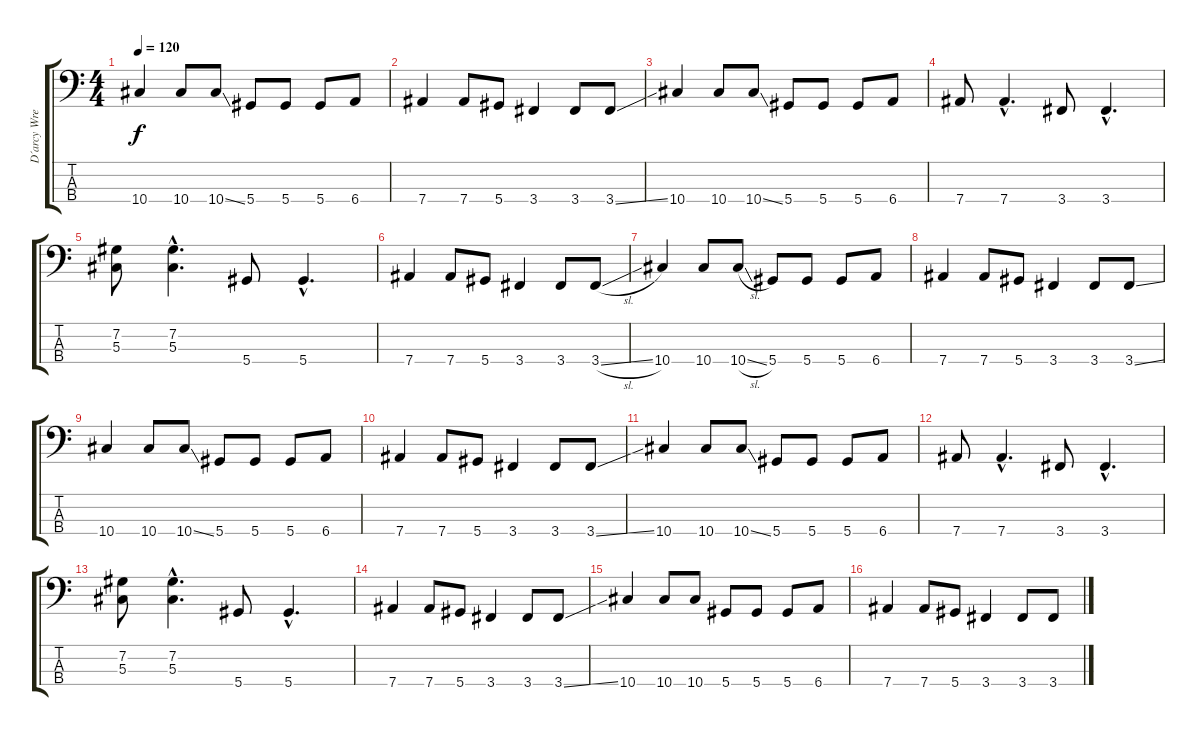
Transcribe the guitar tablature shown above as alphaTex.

\track ("D´arcy Wretzky" "D´arcy Wre") {instrument electricbasspick}
\staff {score tabs}
\tuning (Gb2 Db2 Ab1 Eb1) {hide}
\ts (4 4)
\tempo 120
\clef f4
\ks c
10.4.4{dy f} 10.4.8 10.4{ss}.8 5.4.8 5.4.8 5.4.8 6.4.8 |
7.4.4 7.4.8 5.4.8 3.4.4 3.4.8 3.4{ss}.8 |
10.4.4 10.4.8 10.4{ss}.8 5.4.8 5.4.8 5.4.8 6.4.8 |
7.4.8 7.4{hac}.4{d} 3.4.8 3.4{hac}.4{d} |
(7.2 5.3).8 (7.2{hac} 5.3{hac}).4{d} 5.4.8 5.4{hac}.4{d} |
7.4.4 7.4.8 5.4.8 3.4.4 3.4.8 3.4{sl}.8 |
10.4.4 10.4.8 10.4{sl}.8 5.4.8 5.4.8 5.4.8 6.4.8 |
7.4.4 7.4.8 5.4.8 3.4.4 3.4.8 3.4{ss}.8 |
10.4.4 10.4.8 10.4{ss}.8 5.4.8 5.4.8 5.4.8 6.4.8 |
7.4.4 7.4.8 5.4.8 3.4.4 3.4.8 3.4{ss}.8 |
10.4.4 10.4.8 10.4{ss}.8 5.4.8 5.4.8 5.4.8 6.4.8 |
7.4.8 7.4{hac}.4{d} 3.4.8 3.4{hac}.4{d} |
(7.2 5.3).8 (7.2{hac} 5.3{hac}).4{d} 5.4.8 5.4{hac}.4{d} |
7.4.4 7.4.8 5.4.8 3.4.4 3.4.8 3.4{ss}.8 |
10.4.4 10.4.8 10.4.8 5.4.8 5.4.8 5.4.8 6.4.8 |
7.4.4 7.4.8 5.4.8 3.4.4 3.4.8 3.4{ss}.8
